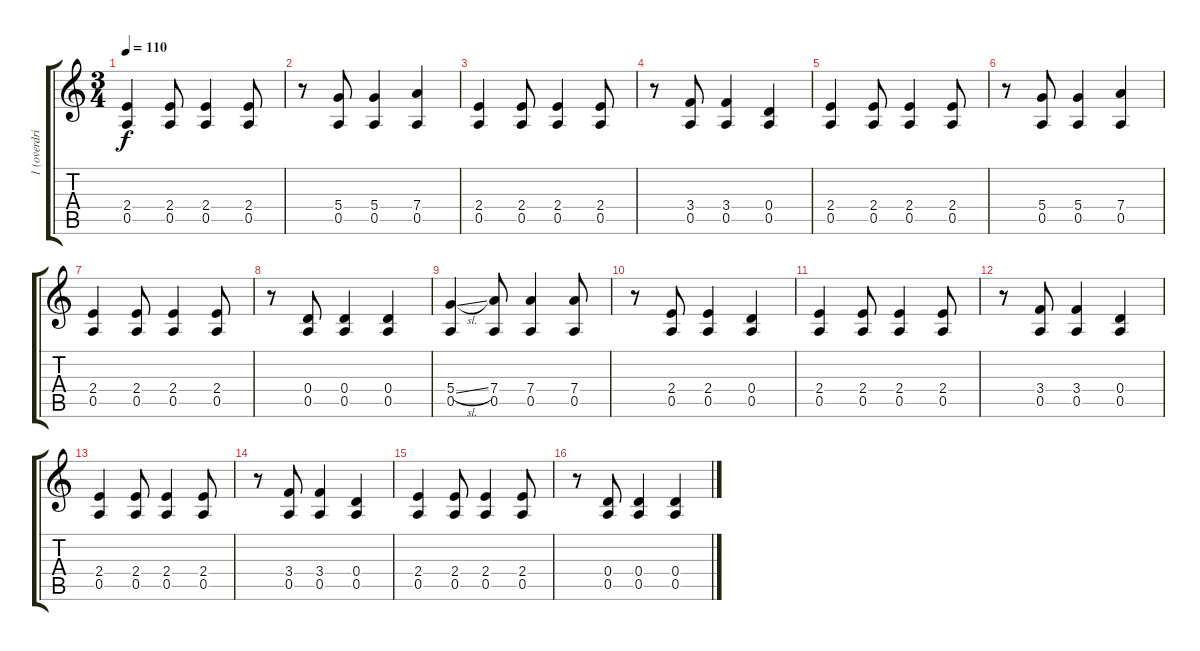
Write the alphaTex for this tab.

\track ("1 (overdrive)" "1 (overdri") {instrument overdrivenguitar}
\staff {score tabs}
\tuning (E4 B3 G3 D3 A2 E2) {hide}
\ts (3 4)
\tempo 110
\clef g2
\ks c
(2.4 0.5).4{dy f} (2.4 0.5).8 (2.4 0.5).4 (2.4 0.5).8 |
r.8 (5.4 0.5).8 (5.4 0.5).4 (7.4 0.5).4 |
(2.4 0.5).4 (2.4 0.5).8 (2.4 0.5).4 (2.4 0.5).8 |
r.8 (3.4 0.5).8 (3.4 0.5).4 (0.4 0.5).4 |
(2.4 0.5).4 (2.4 0.5).8 (2.4 0.5).4 (2.4 0.5).8 |
r.8 (5.4 0.5).8 (5.4 0.5).4 (7.4 0.5).4 |
(2.4 0.5).4 (2.4 0.5).8 (2.4 0.5).4 (2.4 0.5).8 |
r.8 (0.4 0.5).8 (0.4 0.5).4 (0.4 0.5).4 |
(5.4{sl} 0.5).4 (7.4 0.5).8 (7.4 0.5).4 (7.4 0.5).8 |
r.8 (2.4 0.5).8 (2.4 0.5).4 (0.4 0.5).4 |
(2.4 0.5).4 (2.4 0.5).8 (2.4 0.5).4 (2.4 0.5).8 |
r.8 (3.4 0.5).8 (3.4 0.5).4 (0.4 0.5).4 |
(2.4 0.5).4 (2.4 0.5).8 (2.4 0.5).4 (2.4 0.5).8 |
r.8 (3.4 0.5).8 (3.4 0.5).4 (0.4 0.5).4 |
(2.4 0.5).4 (2.4 0.5).8 (2.4 0.5).4 (2.4 0.5).8 |
r.8 (0.4 0.5).8 (0.4 0.5).4 (0.4 0.5).4
